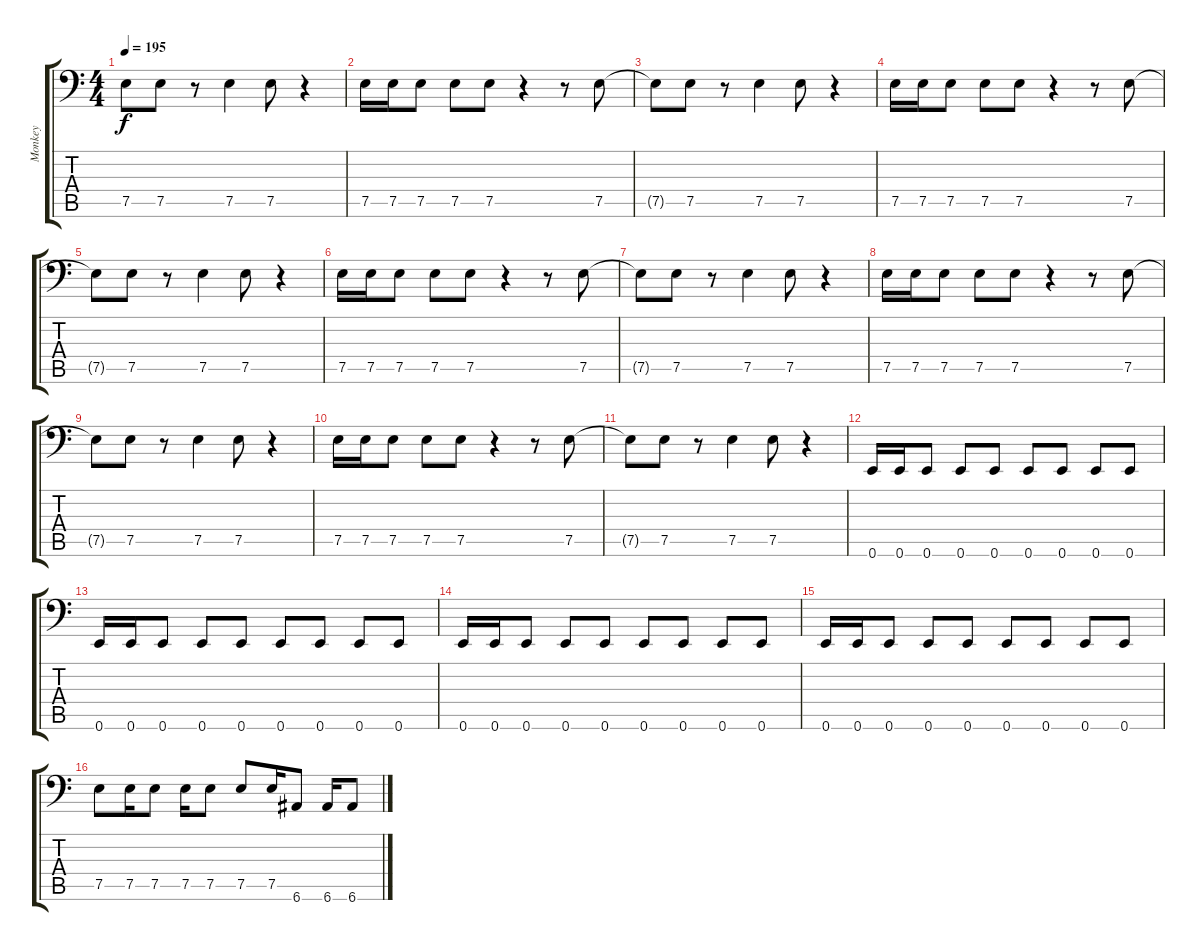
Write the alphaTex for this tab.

\track ("Monkey" "Monkey") {instrument electricbassfinger}
\staff {score tabs}
\tuning (E3 B2 G2 D2 A1 E1) {hide}
\ts (4 4)
\tempo 195
\clef f4
\ks c
7.5{t}.8{dy f} 7.5.8 r.8 7.5.4 7.5.8 r.4 |
7.5.16 7.5.16 7.5.8 7.5.8 7.5.8 r.4 r.8 7.5.8 |
7.5{t}.8 7.5.8 r.8 7.5.4 7.5.8 r.4 |
7.5.16 7.5.16 7.5.8 7.5.8 7.5.8 r.4 r.8 7.5.8 |
7.5{t}.8 7.5.8 r.8 7.5.4 7.5.8 r.4 |
7.5.16 7.5.16 7.5.8 7.5.8 7.5.8 r.4 r.8 7.5.8 |
7.5{t}.8 7.5.8 r.8 7.5.4 7.5.8 r.4 |
7.5.16 7.5.16 7.5.8 7.5.8 7.5.8 r.4 r.8 7.5.8 |
7.5{t}.8 7.5.8 r.8 7.5.4 7.5.8 r.4 |
7.5.16 7.5.16 7.5.8 7.5.8 7.5.8 r.4 r.8 7.5.8 |
7.5{t}.8 7.5.8 r.8 7.5.4 7.5.8 r.4 |
0.6.16 0.6.16 0.6.8 0.6.8 0.6.8 0.6.8 0.6.8 0.6.8 0.6.8 |
0.6.16 0.6.16 0.6.8 0.6.8 0.6.8 0.6.8 0.6.8 0.6.8 0.6.8 |
0.6.16 0.6.16 0.6.8 0.6.8 0.6.8 0.6.8 0.6.8 0.6.8 0.6.8 |
0.6.16 0.6.16 0.6.8 0.6.8 0.6.8 0.6.8 0.6.8 0.6.8 0.6.8 |
7.5.8 7.5.16 7.5.8 7.5.16 7.5.8 7.5.8 7.5.16 6.6.8 6.6.16 6.6.8
